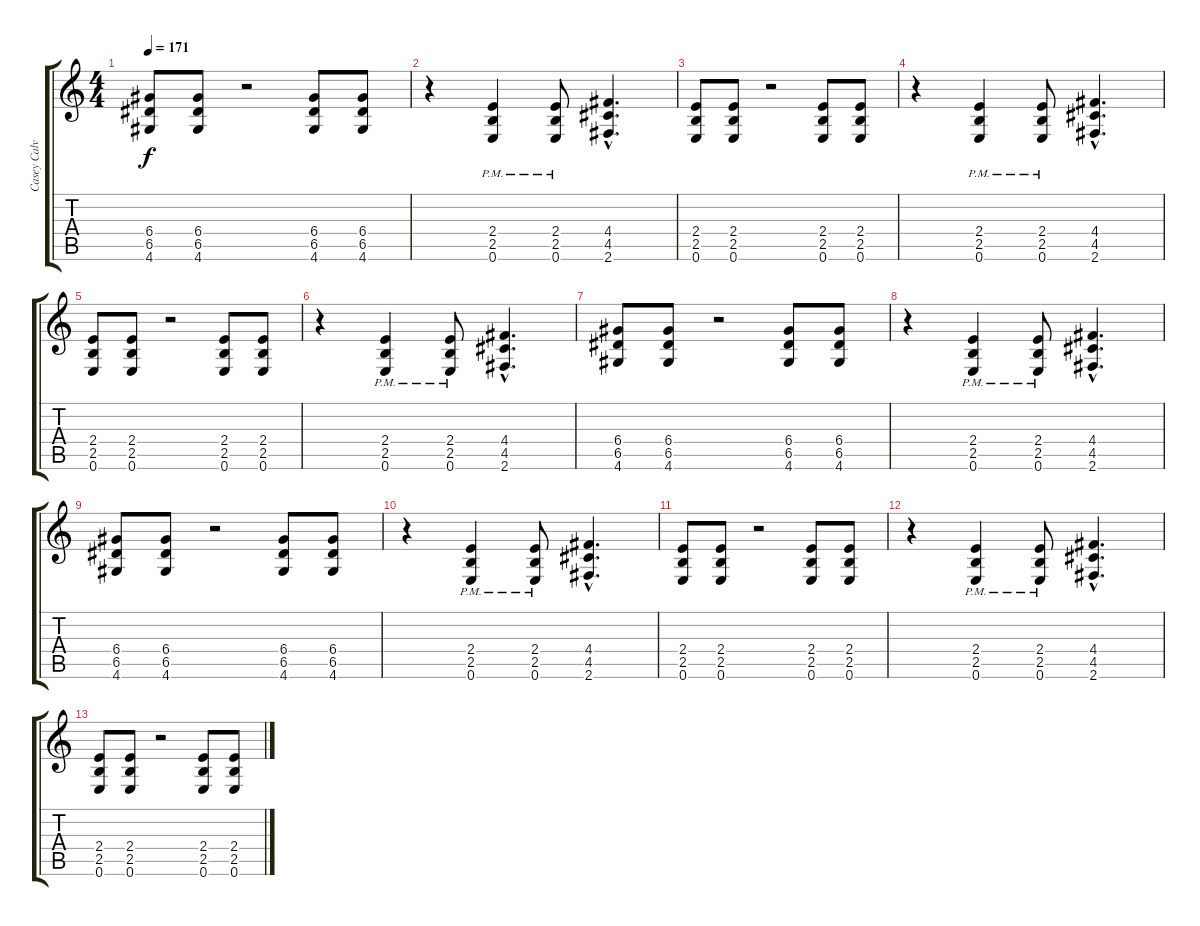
\track ("Casey Calvert (Guitar)" "Casey Calv") {instrument electricguitarjazz}
\staff {score tabs}
\tuning (E4 B3 G3 D3 A2 E2) {hide}
\ts (4 4)
\tempo 171
\clef g2
\ks c
(6.4 6.5 4.6).8{dy f} (6.4 6.5 4.6).8 r.2 (6.4 6.5 4.6).8 (6.4 6.5 4.6).8 |
r.4 (2.4{pm} 2.5{pm} 0.6{pm}).4 (2.4{pm} 2.5{pm} 0.6{pm}).8 (4.4{hac} 4.5{hac} 2.6{hac}).4{d} |
(2.4 2.5 0.6).8 (2.4 2.5 0.6).8 r.2 (2.4 2.5 0.6).8 (2.4 2.5 0.6).8 |
r.4 (2.4{pm} 2.5{pm} 0.6{pm}).4 (2.4{pm} 2.5{pm} 0.6{pm}).8 (4.4{hac} 4.5{hac} 2.6{hac}).4{d} |
(2.4 2.5 0.6).8 (2.4 2.5 0.6).8 r.2 (2.4 2.5 0.6).8 (2.4 2.5 0.6).8 |
r.4 (2.4{pm} 2.5{pm} 0.6{pm}).4 (2.4{pm} 2.5{pm} 0.6{pm}).8 (4.4{hac} 4.5{hac} 2.6{hac}).4{d} |
(6.4 6.5 4.6).8 (6.4 6.5 4.6).8 r.2 (6.4 6.5 4.6).8 (6.4 6.5 4.6).8 |
r.4 (2.4{pm} 2.5{pm} 0.6{pm}).4 (2.4{pm} 2.5{pm} 0.6{pm}).8 (4.4{hac} 4.5{hac} 2.6{hac}).4{d} |
(6.4 6.5 4.6).8 (6.4 6.5 4.6).8 r.2 (6.4 6.5 4.6).8 (6.4 6.5 4.6).8 |
r.4 (2.4{pm} 2.5{pm} 0.6{pm}).4 (2.4{pm} 2.5{pm} 0.6{pm}).8 (4.4{hac} 4.5{hac} 2.6{hac}).4{d} |
(2.4 2.5 0.6).8 (2.4 2.5 0.6).8 r.2 (2.4 2.5 0.6).8 (2.4 2.5 0.6).8 |
r.4 (2.4{pm} 2.5{pm} 0.6{pm}).4 (2.4{pm} 2.5{pm} 0.6{pm}).8 (4.4{hac} 4.5{hac} 2.6{hac}).4{d} |
(2.4 2.5 0.6).8 (2.4 2.5 0.6).8 r.2 (2.4 2.5 0.6).8 (2.4 2.5 0.6).8
